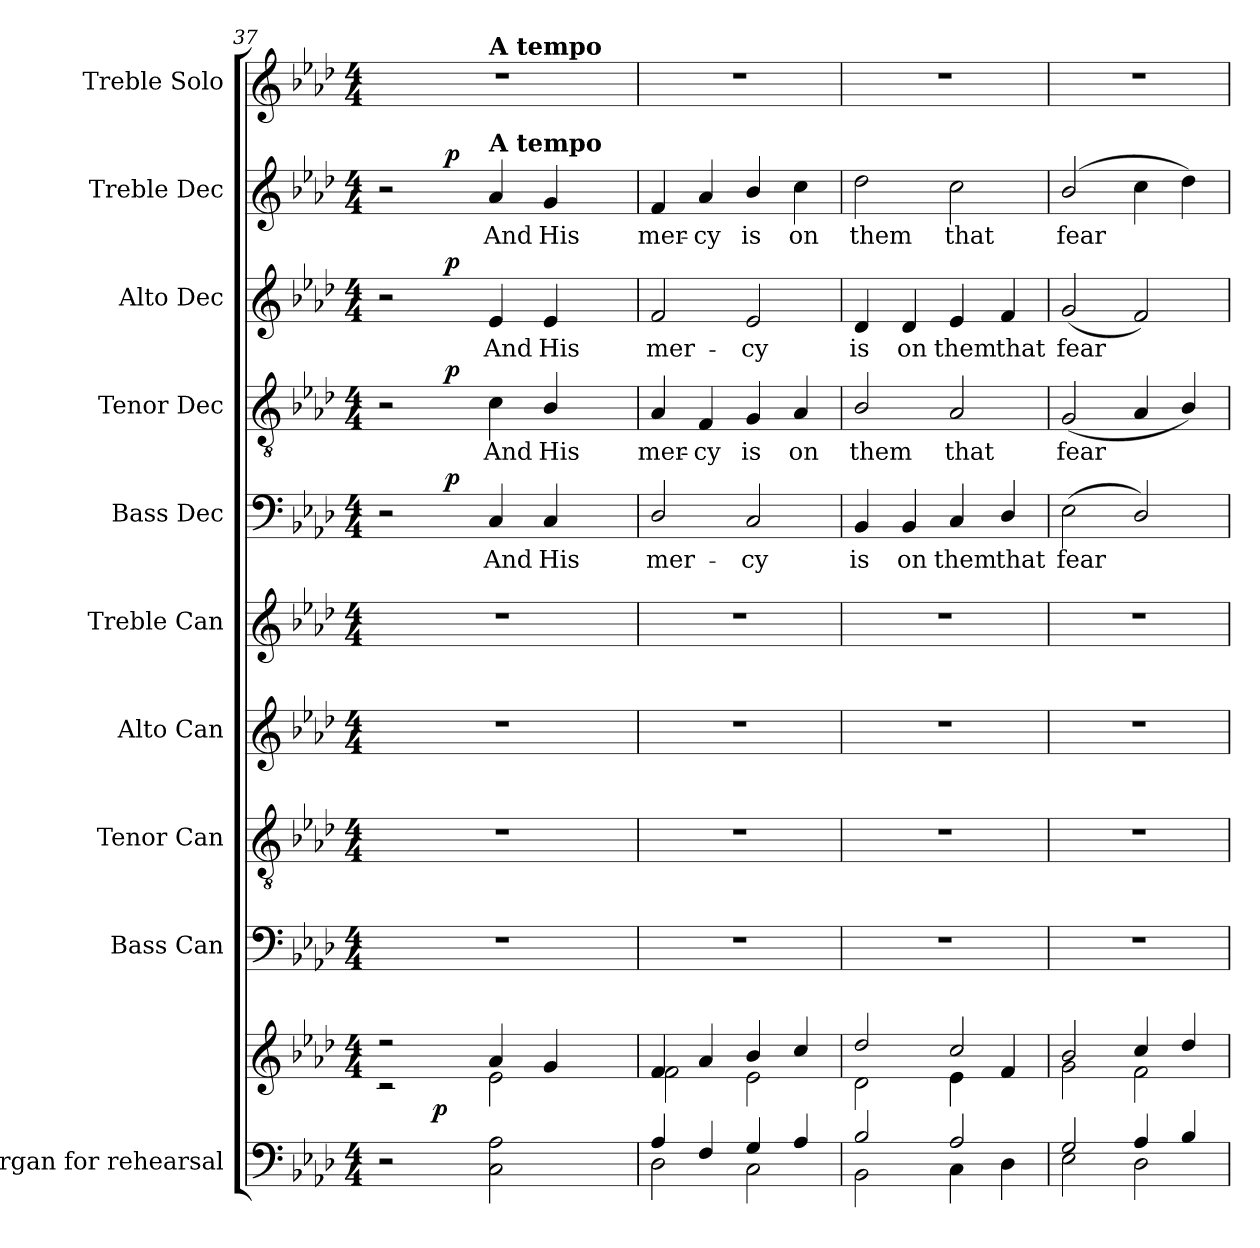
**kern	**kern	**dynam	**kern	**kern	**kern	**kern	**kern	**text	**dynam	**kern	**text	**dynam	**kern	**text	**dynam	**kern	**text	**dynam	**kern
*part10	*part10	*part10	*part9	*part8	*part7	*part6	*part5	*part5	*part5	*part4	*part4	*part4	*part3	*part3	*part3	*part2	*part2	*part2	*part1
*staff11	*staff10	*staff10/11	*staff9	*staff8	*staff7	*staff6	*staff5	*staff5	*staff5	*staff4	*staff4	*staff4	*staff3	*staff3	*staff3	*staff2	*staff2	*staff2	*staff1
*I"Organ for  rehearsal	*	*	*I"Bass Can	*I"Tenor Can	*I"Alto Can	*I"Treble Can	*I"Bass Dec	*	*	*I"Tenor Dec	*	*	*I"Alto Dec	*	*	*I"Treble Dec	*	*	*I"Treble Solo
*I'Org.	*	*	*I'B.	*I'T.	*I'A.	*I'Tr.	*I'B.	*	*	*I'T.	*	*	*I'A.	*	*	*I'Tr.	*	*	*I'Tr. Solo
*clefF4	*clefG2	*	*clefF4	*clefGv2	*clefG2	*clefG2	*clefF4	*	*	*clefGv2	*	*	*clefG2	*	*	*clefG2	*	*	*clefG2
*	*	*	*	*ITrd7c12	*	*	*	*	*	*ITrd7c12	*	*	*	*	*	*	*	*	*
*k[b-e-a-d-]	*k[b-e-a-d-]	*	*k[b-e-a-d-]	*k[b-e-a-d-]	*k[b-e-a-d-]	*k[b-e-a-d-]	*k[b-e-a-d-]	*	*	*k[b-e-a-d-]	*	*	*k[b-e-a-d-]	*	*	*k[b-e-a-d-]	*	*	*k[b-e-a-d-]
*A-:	*A-:	*	*A-:	*A-:	*A-:	*A-:	*A-:	*	*	*A-:	*	*	*A-:	*	*	*A-:	*	*	*A-:
*M4/4	*M4/4	*	*M4/4	*M4/4	*M4/4	*M4/4	*M4/4	*	*	*M4/4	*	*	*M4/4	*	*	*M4/4	*	*	*M4/4
=37	=37	=37	=37	=37	=37	=37	=37	=37	=37	=37	=37	=37	=37	=37	=37	=37	=37	=37	=37
*	*^	*	*	*	*	*	*^	*	*	*^	*	*	*^	*	*	*^	*	*	*^
*	*	*^	*	*	*	*	*	*	*	*	*	*	*	*	*	*	*	*	*	*	*	*	*	*	*
2r	2r	2r	4ryy	.	1r	1r	1r	1r	2r	4ryy	.	.	2r	4ryy	.	.	2r	4ryy	.	.	2r	4ryy	.	.	1r	2ryy
.	.	.	128ryy	.	.	.	.	.	.	32ryy	.	.	.	32ryy	.	.	.	32ryy	.	.	.	32ryy	.	.	.	.
.	.	.	2ryy	p	.	.	.	.	.	.	.	.	.	.	.	.	.	.	.	.	.	.	.	.	.	.
.	.	.	.	.	.	.	.	.	.	1024ryy	.	.	.	1024ryy	.	.	.	1024ryy	.	.	.	1024ryy	.	.	.	.
.	.	.	.	.	.	.	.	.	.	2ryy	.	p	.	2ryy	.	p	.	2ryy	.	p	.	2ryy	.	p	.	.
!	!	!	!	!	!	!	!	!	!	!	!LO:LY:b:color=#000000	!	!	!	!	!	!	!	!	!	!	!	!	!	!	!
!	!	!	!	!	!	!	!	!	!	!	!	!	!	!	!LO:LY:b:color=#000000	!	!	!	!	!	!	!	!	!	!	!
!	!	!	!	!	!	!	!	!	!	!	!	!	!	!	!	!	!	!	!LO:LY:b:color=#000000	!	!	!	!	!	!	!
!	!	!	!	!	!	!	!	!	!	!	!	!	!	!	!	!	!	!	!	!	!	!	!	!	!	!LO:TX:a:B:t=A tempo
!	!	!	!	!	!	!	!	!	!	!	!	!	!	!	!	!	!	!	!	!	!LO:TX:a:B:t=A tempo	!	!	!	!	!
!	!	!	!	!	!	!	!	!	!	!	!	!	!	!	!	!	!	!	!	!	!	!	!LO:LY:b:color=#000000	!	!	!
2Ci\ 2A-i	4a-i/	2e-i\	.	.	.	.	.	.	4Ci/	.	And	.	4Ci\	.	And	.	4e-i/	.	And	.	4a-i/	.	And	.	.	2ryy
!	!	!	!	!	!	!	!	!	!	!	!LO:LY:b:color=#000000	!	!	!	!	!	!	!	!	!	!	!	!	!	!	!
!	!	!	!	!	!	!	!	!	!	!	!	!	!	!	!LO:LY:b:color=#000000	!	!	!	!	!	!	!	!	!	!	!
!	!	!	!	!	!	!	!	!	!	!	!	!	!	!	!	!	!	!	!LO:LY:b:color=#000000	!	!	!	!	!	!	!
!	!	!	!	!	!	!	!	!	!	!	!	!	!	!	!	!	!	!	!	!	!	!	!LO:LY:b:color=#000000	!	!	!
.	4gi/	.	.	.	.	.	.	.	4Ci/	.	His	.	4BB-i/	.	His	.	4e-i/	.	His	.	4gi/	.	His	.	.	.
.	.	.	8ryy	.	.	.	.	.	.	.	.	.	.	.	.	.	.	.	.	.	.	.	.	.	.	.
.	.	.	.	.	.	.	.	.	.	8ryy	.	.	.	8ryy	.	.	.	8ryy	.	.	.	8ryy	.	.	.	.
.	.	.	16...ryy	.	.	.	.	.	.	.	.	.	.	.	.	.	.	.	.	.	.	.	.	.	.	.
.	.	.	.	.	.	.	.	.	.	16ryy	.	.	.	16ryy	.	.	.	16ryy	.	.	.	16ryy	.	.	.	.
.	.	.	.	.	.	.	.	.	.	64ryy	.	.	.	64ryy	.	.	.	64ryy	.	.	.	64ryy	.	.	.	.
.	.	.	.	.	.	.	.	.	.	128...ryy	.	.	.	128...ryy	.	.	.	128...ryy	.	.	.	128...ryy	.	.	.	.
*	*	*	*	*	*	*	*	*	*v	*v	*	*	*	*	*	*	*v	*v	*	*	*v	*v	*	*	*v	*v
*	*	*v	*v	*	*	*	*	*	*	*	*	*v	*v	*	*	*	*	*	*	*	*	*
=38	=38	=38	=38	=38	=38	=38	=38	=38	=38	=38	=38	=38	=38	=38	=38	=38	=38	=38	=38	=38
*^	*	*	*	*	*	*	*	*	*	*	*	*	*	*	*	*	*	*	*	*
*	*	*	*^	*	*	*	*	*	*^	*	*	*^	*	*	*^	*	*	*^	*	*	*^
!	!	!	!	!	!	!	!	!	!	!	!	!LO:LY:b:color=#000000	!	!	!	!	!	!	!	!	!	!	!	!	!	!	!
*	*	*	*	*	*	*	*	*	*	*v	*v	*	*	*	*	*	*	*v	*v	*	*	*v	*v	*	*	*v	*v
*	*	*	*v	*v	*	*	*	*	*	*	*	*	*v	*v	*	*	*	*	*	*	*	*	*
*	*	*	*^	*	*	*	*	*	*^	*	*	*^	*	*	*^	*	*	*^	*	*	*^
!	!	!	!	!	!	!	!	!	!	!	!	!	!	!	!	!LO:LY:b:color=#000000	!	!	!	!	!	!	!	!	!	!	!
*	*	*	*	*	*	*	*	*	*	*v	*v	*	*	*	*	*	*	*v	*v	*	*	*v	*v	*	*	*v	*v
*	*	*	*v	*v	*	*	*	*	*	*	*	*	*v	*v	*	*	*	*	*	*	*	*	*
*	*	*	*^	*	*	*	*	*	*^	*	*	*^	*	*	*^	*	*	*^	*	*	*^
!	!	!	!	!	!	!	!	!	!	!	!	!	!	!	!	!	!	!	!	!LO:LY:b:color=#000000	!	!	!	!	!	!	!
*	*	*	*	*	*	*	*	*	*	*v	*v	*	*	*	*	*	*	*v	*v	*	*	*v	*v	*	*	*v	*v
*	*	*	*v	*v	*	*	*	*	*	*	*	*	*v	*v	*	*	*	*	*	*	*	*	*
*	*	*	*^	*	*	*	*	*	*^	*	*	*^	*	*	*^	*	*	*^	*	*	*^
!	!	!	!	!	!	!	!	!	!	!	!	!	!	!	!	!	!	!	!	!	!	!	!	!LO:LY:b:color=#000000	!	!	!
*	*	*	*	*	*	*	*	*	*	*v	*v	*	*	*	*	*	*	*v	*v	*	*	*v	*v	*	*	*v	*v
*	*	*	*v	*v	*	*	*	*	*	*	*	*	*v	*v	*	*	*	*	*	*	*	*	*
4A-i/	2D-i\	4fi/	2fi\	.	1r	1r	1r	1r	2D-i/	mer-	.	4AA-i/	mer-	.	2fi/	mer-	.	4fi/	mer-	.	1r
!	!	!	!	!	!	!	!	!	!	!	!	!	!LO:LY:b:color=#000000	!	!	!	!	!	!	!	!
!	!	!	!	!	!	!	!	!	!	!	!	!	!	!	!	!	!	!	!LO:LY:b:color=#000000	!	!
4Fi/	.	4a-i/	.	.	.	.	.	.	.	.	.	4FFi/	-cy	.	.	.	.	4a-i/	-cy	.	.
!	!	!	!	!	!	!	!	!	!	!LO:LY:b:color=#000000	!	!	!	!	!	!	!	!	!	!	!
!	!	!	!	!	!	!	!	!	!	!	!	!	!LO:LY:b:color=#000000	!	!	!	!	!	!	!	!
!	!	!	!	!	!	!	!	!	!	!	!	!	!	!	!	!LO:LY:b:color=#000000	!	!	!	!	!
!	!	!	!	!	!	!	!	!	!	!	!	!	!	!	!	!	!	!	!LO:LY:b:color=#000000	!	!
4Gi/	2Ci\	4b-i/	2e-i\	.	.	.	.	.	2Ci/	-cy	.	4GGi/	is	.	2e-i/	-cy	.	4b-i/	is	.	.
!	!	!	!	!	!	!	!	!	!	!	!	!	!LO:LY:b:color=#000000	!	!	!	!	!	!	!	!
!	!	!	!	!	!	!	!	!	!	!	!	!	!	!	!	!	!	!	!LO:LY:b:color=#000000	!	!
4A-i/	.	4cci/	.	.	.	.	.	.	.	.	.	4AA-i/	on	.	.	.	.	4cci\	on	.	.
=39	=39	=39	=39	=39	=39	=39	=39	=39	=39	=39	=39	=39	=39	=39	=39	=39	=39	=39	=39	=39	=39
!	!	!	!	!	!	!	!	!	!	!LO:LY:b:color=#000000	!	!	!	!	!	!	!	!	!	!	!
!	!	!	!	!	!	!	!	!	!	!	!	!	!LO:LY:b:color=#000000	!	!	!	!	!	!	!	!
!	!	!	!	!	!	!	!	!	!	!	!	!	!	!	!	!LO:LY:b:color=#000000	!	!	!	!	!
!	!	!	!	!	!	!	!	!	!	!	!	!	!	!	!	!	!	!	!LO:LY:b:color=#000000	!	!
2B-i/	2BB-i\	2dd-i/	2d-i\	.	1r	1r	1r	1r	4BB-i/	is	.	2BB-i/	them	.	4d-i/	is	.	2dd-i\	them	.	1r
!	!	!	!	!	!	!	!	!	!	!LO:LY:b:color=#000000	!	!	!	!	!	!	!	!	!	!	!
!	!	!	!	!	!	!	!	!	!	!	!	!	!	!	!	!LO:LY:b:color=#000000	!	!	!	!	!
.	.	.	.	.	.	.	.	.	4BB-i/	on	.	.	.	.	4d-i/	on	.	.	.	.	.
!	!	!	!	!	!	!	!	!	!	!LO:LY:b:color=#000000	!	!	!	!	!	!	!	!	!	!	!
!	!	!	!	!	!	!	!	!	!	!	!	!	!LO:LY:b:color=#000000	!	!	!	!	!	!	!	!
!	!	!	!	!	!	!	!	!	!	!	!	!	!	!	!	!LO:LY:b:color=#000000	!	!	!	!	!
!	!	!	!	!	!	!	!	!	!	!	!	!	!	!	!	!	!	!	!LO:LY:b:color=#000000	!	!
2A-i/	4Ci\	2cci/	4e-i\	.	.	.	.	.	4Ci/	them	.	2AA-i/	that	.	4e-i/	them	.	2cci\	that	.	.
!	!	!	!	!	!	!	!	!	!	!LO:LY:b:color=#000000	!	!	!	!	!	!	!	!	!	!	!
!	!	!	!	!	!	!	!	!	!	!	!	!	!	!	!	!LO:LY:b:color=#000000	!	!	!	!	!
.	4D-i\	.	4fi/	.	.	.	.	.	4D-i/	that	.	.	.	.	4fi/	that	.	.	.	.	.
=40	=40	=40	=40	=40	=40	=40	=40	=40	=40	=40	=40	=40	=40	=40	=40	=40	=40	=40	=40	=40	=40
!	!	!	!	!	!	!	!	!	!	!LO:LY:b:color=#000000	!	!	!	!	!	!	!	!	!	!	!
!	!	!	!	!	!	!	!	!	!	!	!	!	!LO:LY:b:color=#000000	!	!	!	!	!	!	!	!
!	!	!	!	!	!	!	!	!	!	!	!	!	!	!	!	!LO:LY:b:color=#000000	!	!	!	!	!
!	!	!	!	!	!	!	!	!	!	!	!	!	!	!	!	!	!	!	!LO:LY:b:color=#000000	!	!
2Gi/	2E-i\	2b-i/	2gi\	.	1r	1r	1r	1r	(2E-i\	fear	.	(2GGi/	fear	.	(2gi/	fear	.	(2b-i/	fear	.	1r
4A-i/	2D-i\	4cci/	2fi\	.	.	.	.	.	2D-i/)	.	.	4AA-i/	.	.	2fi/)	.	.	4cci\	.	.	.
4B-i/	.	4dd-i/	.	.	.	.	.	.	.	.	.	4BB-i/)	.	.	.	.	.	4dd-i\)	.	.	.
*v	*v	*	*	*	*	*	*	*	*	*	*	*	*	*	*	*	*	*	*	*	*
*	*v	*v	*	*	*	*	*	*	*	*	*	*	*	*	*	*	*	*	*	*
=	=	=	=	=	=	=	=	=	=	=	=	=	=	=	=	=	=	=	=
*-	*-	*-	*-	*-	*-	*-	*-	*-	*-	*-	*-	*-	*-	*-	*-	*-	*-	*-	*-
